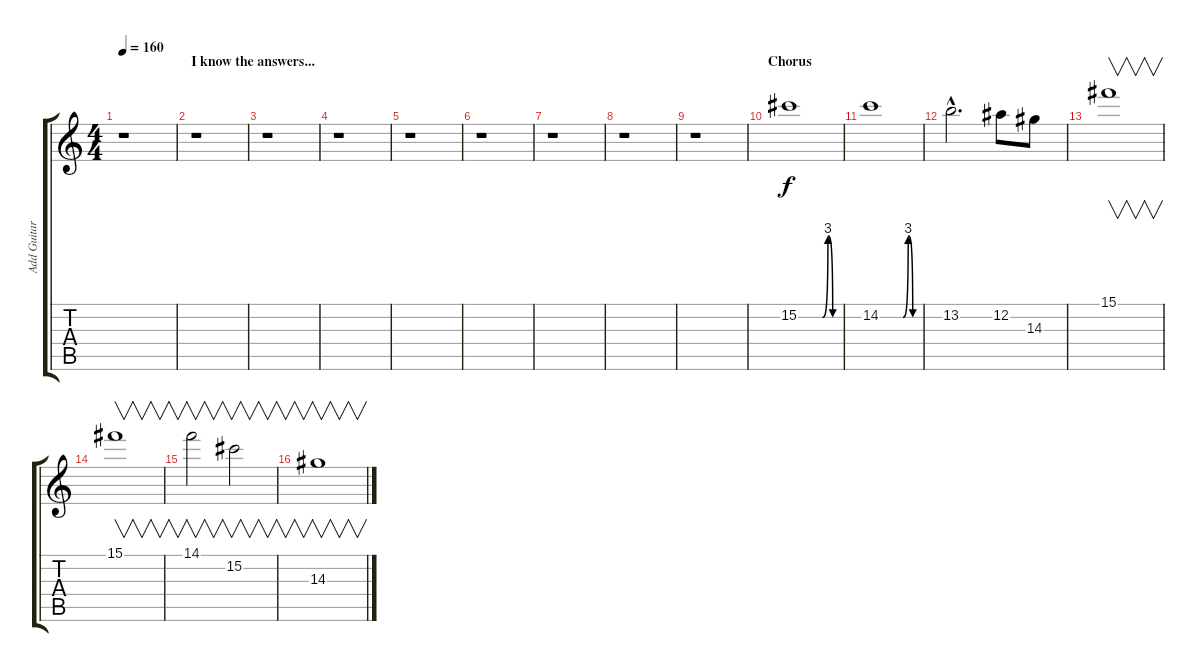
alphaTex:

\track ("Add Guitar 2" "Add Guitar") {instrument distortionguitar}
\staff {score tabs}
\tuning (Eb4 Bb3 Gb3 Db3 Ab2 Eb2) {hide}
\ts (4 4)
\tempo 160
\clef g2
\ks c
r.1{dy f} |
\section ("" "I know the answers...")
r.1 |
r.1 |
r.1 |
r.1 |
r.1 |
r.1 |
r.1 |
r.1 |
\section ("" "Chorus")
15.2{be (custom 0 0 35 0 43 12 50 0 60 0)}.1 |
14.2{be (custom 0 0 35 0 43 12 50 0 60 0)}.1 |
13.2{hac}.2{d} 12.2.8 14.3.8 |
15.1.1{v} |
15.1.1{v} |
14.1.2{v} 15.2.2{v} |
14.3.1{v}
